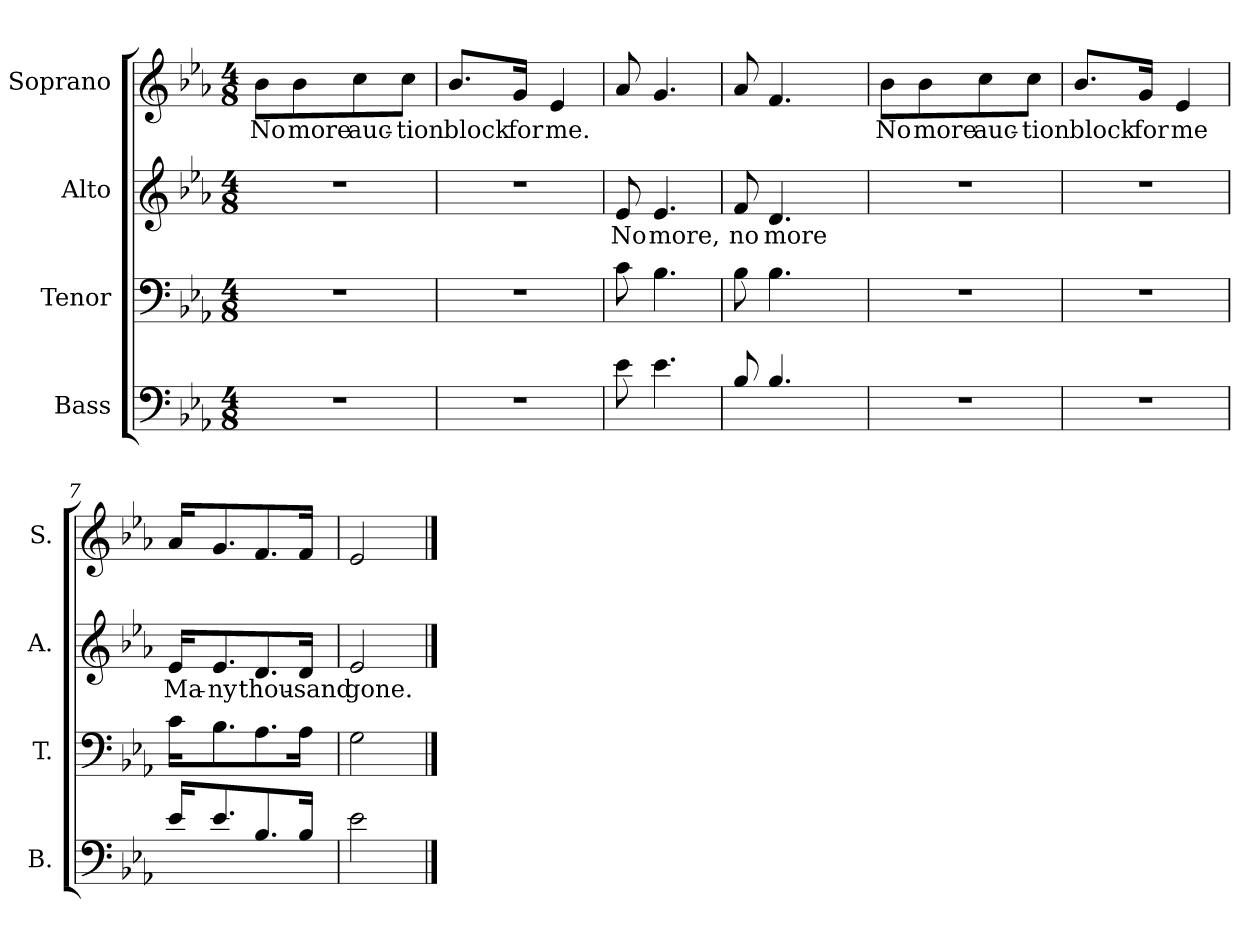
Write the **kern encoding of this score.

**kern	**kern	**kern	**text	**kern	**text
*part4	*part3	*part2	*part2	*part1	*part1
*staff4	*staff3	*staff2	*staff2	*staff1	*staff1
*I"Bass	*I"Tenor	*I"Alto	*	*I"Soprano	*
*I'B.	*I'T.	*I'A.	*	*I'S.	*
*clefF4	*clefF4	*clefG2	*	*clefG2	*
*ITrd7c12	*	*	*	*	*
*k[b-e-a-]	*k[b-e-a-]	*k[b-e-a-]	*	*k[b-e-a-]	*
*M4/8	*M4/8	*M4/8	*	*M4/8	*
*MM70	*MM70	*MM70	*	*MM70	*
=1	=1	=1	=1	=1	=1
!	!	!	!	!	!LO:LY:b
2r	2r	2r	.	8b-\L	No
!	!	!	!	!	!LO:LY:b
.	.	.	.	8b-\	more
!	!	!	!	!	!LO:LY:b
.	.	.	.	8cc\	auc-
!	!	!	!	!	!LO:LY:b
.	.	.	.	8cc\J	-tion
=2	=2	=2	=2	=2	=2
!	!	!	!	!	!LO:LY:b
2r	2r	2r	.	8.b-/L	block
!	!	!	!	!	!LO:LY:b
.	.	.	.	16g/Jk	for
!	!	!	!	!	!LO:LY:b
.	.	.	.	4e-/	me.
=3	=3	=3	=3	=3	=3
!	!	!	!LO:LY:b	!	!
8E-\	8c\	8e-/	No	8a-/	.
!	!	!	!LO:LY:b	!	!
4.E-\	4.B-\	4.e-/	more,	4.g/	.
=4	=4	=4	=4	=4	=4
!	!	!	!LO:LY:b	!	!
8BB-/	8B-\	8f/	no	8a-/	.
!	!	!	!LO:LY:b	!	!
4.BB-/	4.B-\	4.d/	more	4.f/	.
!!LO:LB:g=z
=5	=5	=5	=5	=5	=5
!	!	!	!	!	!LO:LY:b
2r	2r	2r	.	8b-\L	No
!	!	!	!	!	!LO:LY:b
.	.	.	.	8b-\	more
!	!	!	!	!	!LO:LY:b
.	.	.	.	8cc\	auc-
!	!	!	!	!	!LO:LY:b
.	.	.	.	8cc\J	-tion
=6	=6	=6	=6	=6	=6
!	!	!	!	!	!LO:LY:b
2r	2r	2r	.	8.b-/L	block
!	!	!	!	!	!LO:LY:b
.	.	.	.	16g/Jk	for
!	!	!	!	!	!LO:LY:b
.	.	.	.	4e-/	me
=7	=7	=7	=7	=7	=7
!	!	!	!LO:LY:b	!	!
16E-/KL	16c\KL	16e-/KL	Ma-	16a-/KL	.
!	!	!	!LO:LY:b	!	!
8.E-/	8.B-\	8.e-/	-ny	8.g/	.
!	!	!	!LO:LY:b	!	!
8.BB-/	8.A-\	8.d/	thou-	8.f/	.
!	!	!	!LO:LY:b	!	!
16BB-/Jk	16A-\Jk	16d/Jk	-sand	16f/Jk	.
=8	=8	=8	=8	=8	=8
!	!	!	!LO:LY:b	!	!
2E-\	2G\	2e-/	gone.	2e-/	.
==	==	==	==	==	==
*-	*-	*-	*-	*-	*-
